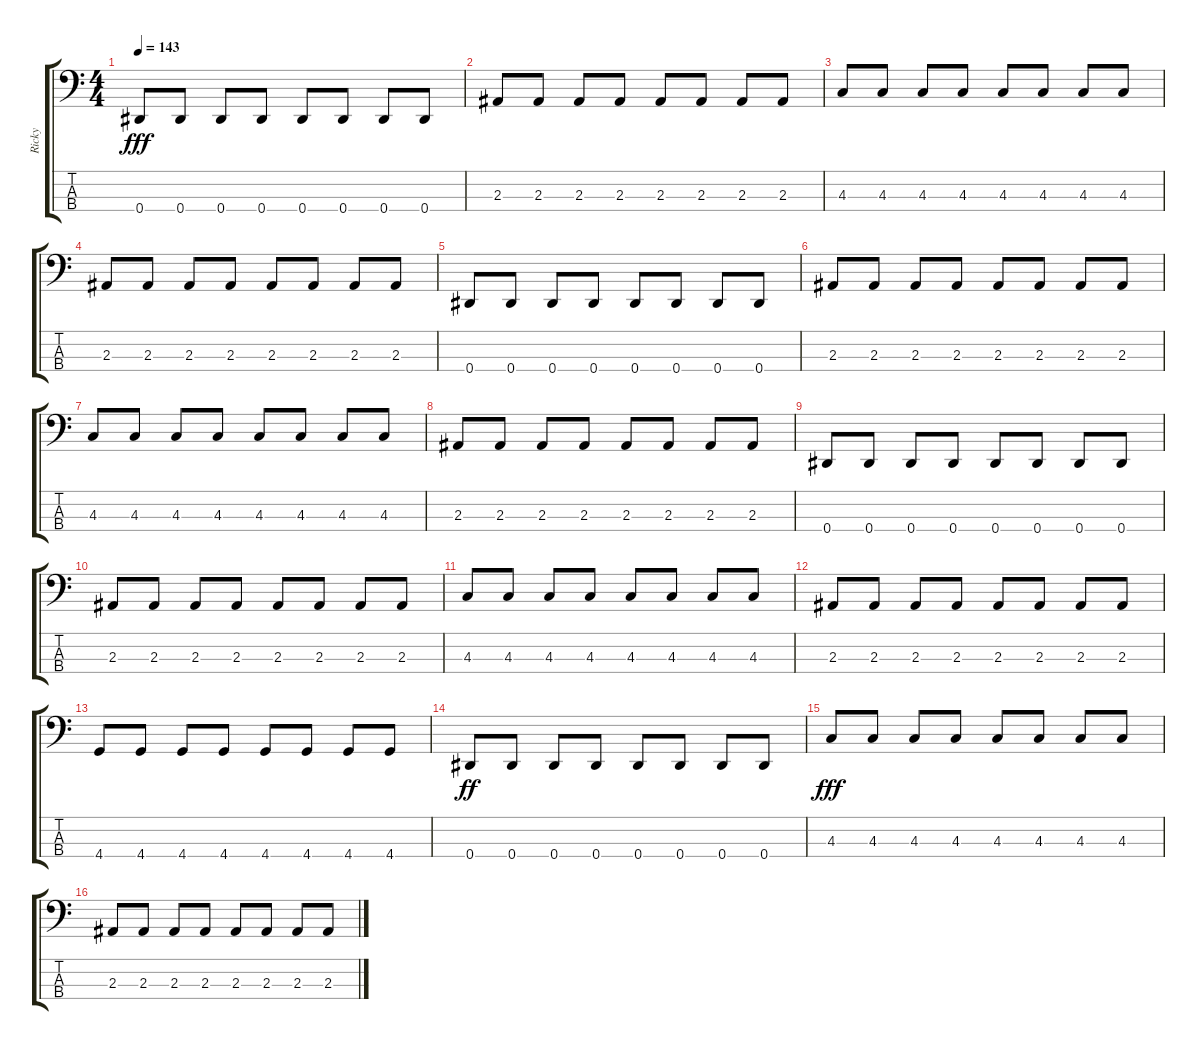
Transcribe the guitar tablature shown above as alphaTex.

\track ("Ricky" "Ricky") {instrument electricbasspick}
\staff {score tabs}
\tuning (Gb2 Db2 Ab1 Eb1) {hide}
\ts (4 4)
\tempo 143
\clef f4
\ks c
0.4.8{dy fff} 0.4.8 0.4.8 0.4.8 0.4.8 0.4.8 0.4.8 0.4.8 |
2.3.8 2.3.8 2.3.8 2.3.8 2.3.8 2.3.8 2.3.8 2.3.8 |
4.3.8 4.3.8 4.3.8 4.3.8 4.3.8 4.3.8 4.3.8 4.3.8 |
2.3.8 2.3.8 2.3.8 2.3.8 2.3.8 2.3.8 2.3.8 2.3.8 |
0.4.8 0.4.8 0.4.8 0.4.8 0.4.8 0.4.8 0.4.8 0.4.8 |
2.3.8 2.3.8 2.3.8 2.3.8 2.3.8 2.3.8 2.3.8 2.3.8 |
4.3.8 4.3.8 4.3.8 4.3.8 4.3.8 4.3.8 4.3.8 4.3.8 |
2.3.8 2.3.8 2.3.8 2.3.8 2.3.8 2.3.8 2.3.8 2.3.8 |
0.4.8 0.4.8 0.4.8 0.4.8 0.4.8 0.4.8 0.4.8 0.4.8 |
2.3.8 2.3.8 2.3.8 2.3.8 2.3.8 2.3.8 2.3.8 2.3.8 |
4.3.8 4.3.8 4.3.8 4.3.8 4.3.8 4.3.8 4.3.8 4.3.8 |
2.3.8 2.3.8 2.3.8 2.3.8 2.3.8 2.3.8 2.3.8 2.3.8 |
4.4.8 4.4.8 4.4.8 4.4.8 4.4.8 4.4.8 4.4.8 4.4.8 |
0.4.8{dy ff} 0.4.8 0.4.8 0.4.8 0.4.8 0.4.8 0.4.8 0.4.8 |
4.3.8{dy fff} 4.3.8 4.3.8 4.3.8 4.3.8 4.3.8 4.3.8 4.3.8 |
2.3.8 2.3.8 2.3.8 2.3.8 2.3.8 2.3.8 2.3.8 2.3.8
